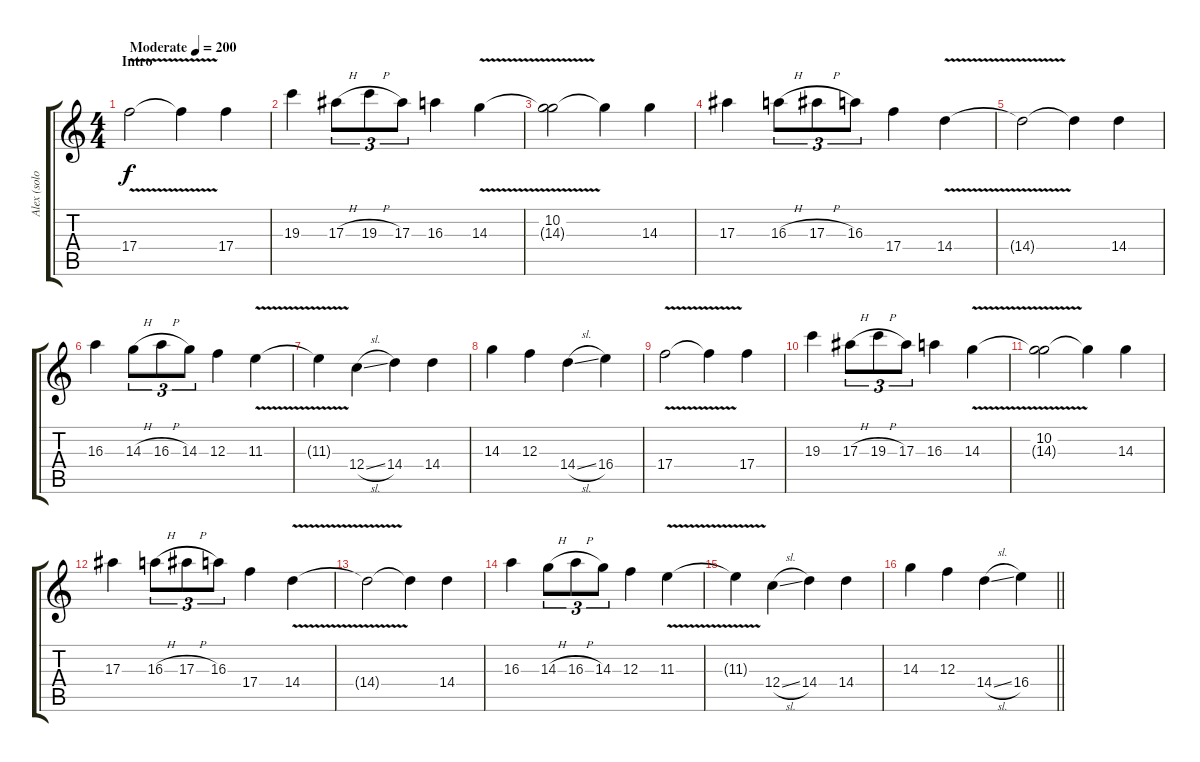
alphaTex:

\track ("Alex (solo) " "Alex (solo") {instrument overdrivenguitar}
\staff {score tabs}
\tuning (D4 A3 F3 C3 G2 C2) {hide}
\ts (4 4)
\section ("" "Intro")
\tempo (200 "Moderate")
\clef g2
\ks c
17.4{v}.2{dy f instrument overdrivenguitar} 17.4{t}.4 17.4.4 |
19.3.4 17.3{h}.8{tu (3 2)} 19.3{h}.8{tu (3 2)} 17.3.8{tu (3 2)} 16.3.4 14.3{v}.4 |
(10.2 14.3{t}).2 14.3{t}.4 14.3.4 |
17.3.4 16.3{h}.8{tu (3 2)} 17.3{h}.8{tu (3 2)} 16.3.8{tu (3 2)} 17.4.4 14.4{v}.4 |
14.4{t}.2 14.4{t}.4 14.4.4 |
16.3.4 14.3{h}.8{tu (3 2)} 16.3{h}.8{tu (3 2)} 14.3.8{tu (3 2)} 12.3.4 11.3{v}.4 |
11.3{t}.4 12.4{sl}.4 14.4.4 14.4.4 |
14.3.4 12.3.4 14.4{sl}.4 16.4.4 |
17.4{v}.2 17.4{t}.4 17.4.4 |
19.3.4 17.3{h}.8{tu (3 2)} 19.3{h}.8{tu (3 2)} 17.3.8{tu (3 2)} 16.3.4 14.3{v}.4 |
(10.2 14.3{t}).2 14.3{t}.4 14.3.4 |
17.3.4 16.3{h}.8{tu (3 2)} 17.3{h}.8{tu (3 2)} 16.3.8{tu (3 2)} 17.4.4 14.4{v}.4 |
14.4{t}.2 14.4{t}.4 14.4.4 |
16.3.4 14.3{h}.8{tu (3 2)} 16.3{h}.8{tu (3 2)} 14.3.8{tu (3 2)} 12.3.4 11.3{v}.4 |
11.3{t}.4 12.4{sl}.4 14.4.4 14.4.4 |
\barLineRight lightlight
14.3.4 12.3.4 14.4{sl}.4 16.4.4
